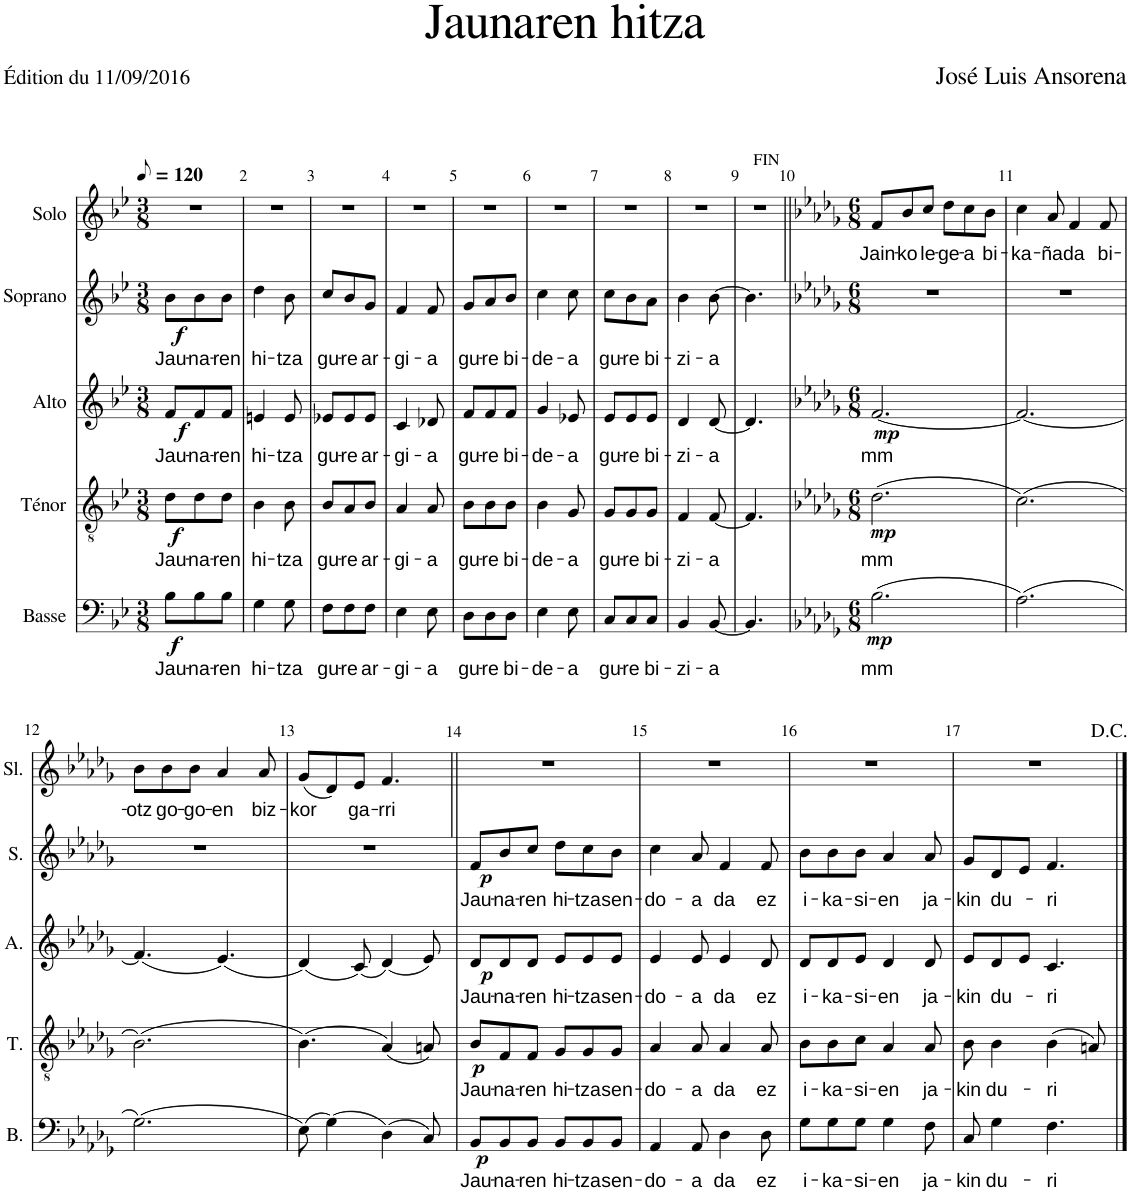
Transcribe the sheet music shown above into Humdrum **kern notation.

**kern	**text	**dynam	**kern	**text	**dynam	**kern	**text	**dynam	**kern	**text	**dynam	**kern	**text
*part5	*part5	*part5	*part4	*part4	*part4	*part3	*part3	*part3	*part2	*part2	*part2	*part1	*part1
*staff5	*staff5	*staff5	*staff4	*staff4	*staff4	*staff3	*staff3	*staff3	*staff2	*staff2	*staff2	*staff1	*staff1
*I"Basse	*	*	*I"Ténor	*	*	*I"Alto	*	*	*I"Soprano	*	*	*I"Solo	*
*I'B.	*	*	*I'T.	*	*	*I'A.	*	*	*I'S.	*	*	*I'Sl.	*
*clefF4	*	*	*clefGv2	*	*	*clefG2	*	*	*clefG2	*	*	*clefG2	*
*k[b-e-]	*	*	*k[b-e-]	*	*	*k[b-e-]	*	*	*k[b-e-]	*	*	*k[b-e-]	*
*M3/8	*	*	*M3/8	*	*	*M3/8	*	*	*M3/8	*	*	*M3/8	*
*MM60	*	*	*MM60	*	*	*MM60	*	*	*MM60	*	*	*MM60	*
=1	=1	=1	=1	=1	=1	=1	=1	=1	=1	=1	=1	=1	=1
!	!LO:LY:b	!LO:DY:b	!	!LO:LY:b	!LO:DY:b	!	!LO:LY:b	!LO:DY:b	!	!LO:LY:b	!LO:DY:b	!	!
8B-\L	Jau-	f	8d\L	Jau-	f	8f/L	Jau-	f	8b-\L	Jau-	f	4.r	.
!	!LO:LY:b	!	!	!LO:LY:b	!	!	!LO:LY:b	!	!	!LO:LY:b	!	!	!
8B-\	-na-	.	8d\	-na-	.	8f/	-na-	.	8b-\	-na-	.	.	.
!	!LO:LY:b	!	!	!LO:LY:b	!	!	!LO:LY:b	!	!	!LO:LY:b	!	!	!
8B-\J	-ren	.	8d\J	-ren	.	8f/J	-ren	.	8b-\J	-ren	.	.	.
=2	=2	=2	=2	=2	=2	=2	=2	=2	=2	=2	=2	=2	=2
!	!LO:LY:b	!	!	!LO:LY:b	!	!	!LO:LY:b	!	!	!LO:LY:b	!	!	!
4G\	hi-	.	4B-\	hi-	.	4en/	hi-	.	4dd\	hi-	.	4.r	.
!	!LO:LY:b	!	!	!LO:LY:b	!	!	!LO:LY:b	!	!	!LO:LY:b	!	!	!
8G\	-tza	.	8B-\	-tza	.	8e/	-tza	.	8b-\	-tza	.	.	.
=3	=3	=3	=3	=3	=3	=3	=3	=3	=3	=3	=3	=3	=3
!	!LO:LY:b	!	!	!LO:LY:b	!	!	!LO:LY:b	!	!	!LO:LY:b	!	!	!
8F\L	gu-	.	8B-/L	gu-	.	8e-X/L	gu-	.	8cc/L	gu-	.	4.r	.
!	!LO:LY:b	!	!	!LO:LY:b	!	!	!LO:LY:b	!	!	!LO:LY:b	!	!	!
8F\	-re	.	8A/	-re	.	8e-/	-re	.	8b-/	-re	.	.	.
!	!LO:LY:b	!	!	!LO:LY:b	!	!	!LO:LY:b	!	!	!LO:LY:b	!	!	!
8F\J	ar-	.	8B-/J	ar-	.	8e-/J	ar-	.	8g/J	ar-	.	.	.
=4	=4	=4	=4	=4	=4	=4	=4	=4	=4	=4	=4	=4	=4
!	!LO:LY:b	!	!	!LO:LY:b	!	!	!LO:LY:b	!	!	!LO:LY:b	!	!	!
4E-\	-gi-	.	4A/	-gi-	.	4c/	-gi-	.	4f/	-gi-	.	4.r	.
!	!LO:LY:b	!	!	!LO:LY:b	!	!	!LO:LY:b	!	!	!LO:LY:b	!	!	!
8E-\	-a	.	8A/	-a	.	8d-X/	-a	.	8f/	-a	.	.	.
=5	=5	=5	=5	=5	=5	=5	=5	=5	=5	=5	=5	=5	=5
!	!LO:LY:b	!	!	!LO:LY:b	!	!	!LO:LY:b	!	!	!LO:LY:b	!	!	!
8D\L	gu-	.	8B-\L	gu-	.	8f/L	gu-	.	8g/L	gu-	.	4.r	.
!	!LO:LY:b	!	!	!LO:LY:b	!	!	!LO:LY:b	!	!	!LO:LY:b	!	!	!
8D\	-re	.	8B-\	-re	.	8f/	-re	.	8a/	-re	.	.	.
!	!LO:LY:b	!	!	!LO:LY:b	!	!	!LO:LY:b	!	!	!LO:LY:b	!	!	!
8D\J	bi-	.	8B-\J	bi-	.	8f/J	bi-	.	8b-/J	bi-	.	.	.
=6	=6	=6	=6	=6	=6	=6	=6	=6	=6	=6	=6	=6	=6
!	!LO:LY:b	!	!	!LO:LY:b	!	!	!LO:LY:b	!	!	!LO:LY:b	!	!	!
4E-\	-de-	.	4B-\	-de-	.	4g/	-de-	.	4cc\	-de-	.	4.r	.
!	!LO:LY:b	!	!	!LO:LY:b	!	!	!LO:LY:b	!	!	!LO:LY:b	!	!	!
8E-\	-a	.	8G/	-a	.	8e-X/	-a	.	8cc\	-a	.	.	.
=7	=7	=7	=7	=7	=7	=7	=7	=7	=7	=7	=7	=7	=7
!	!LO:LY:b	!	!	!LO:LY:b	!	!	!LO:LY:b	!	!	!LO:LY:b	!	!	!
8C/L	gu-	.	8G/L	gu-	.	8e-/L	gu-	.	8cc\L	gu-	.	4.r	.
!	!LO:LY:b	!	!	!LO:LY:b	!	!	!LO:LY:b	!	!	!LO:LY:b	!	!	!
8C/	-re	.	8G/	-re	.	8e-/	-re	.	8b-\	-re	.	.	.
!	!LO:LY:b	!	!	!LO:LY:b	!	!	!LO:LY:b	!	!	!LO:LY:b	!	!	!
8C/J	bi-	.	8G/J	bi-	.	8e-/J	bi-	.	8a\J	bi-	.	.	.
=8	=8	=8	=8	=8	=8	=8	=8	=8	=8	=8	=8	=8	=8
!	!LO:LY:b	!	!	!LO:LY:b	!	!	!LO:LY:b	!	!	!LO:LY:b	!	!	!
4BB-/	-zi-	.	4F/	-zi-	.	4d/	-zi-	.	4b-\	-zi-	.	4.r	.
!	!LO:LY:b	!	!	!LO:LY:b	!	!	!LO:LY:b	!	!	!LO:LY:b	!	!	!
[8BB-/	-a	.	[8F/	-a	.	[8d/	-a	.	[8b-\	-a	.	.	.
=9	=9	=9	=9	=9	=9	=9	=9	=9	=9	=9	=9	=9	=9
!	!	!	!	!	!	!	!	!	!	!	!	!LO:TX:a:t=FIN	!
4.BB-/]	.	.	4.F/]	.	.	4.d/]	.	.	4.b-\]	.	.	4.r	.
=10||	=10||	=10||	=10||	=10||	=10||	=10||	=10||	=10||	=10||	=10||	=10||	=10||	=10||
*k[b-e-a-d-g-]	*	*	*k[b-e-a-d-g-]	*	*	*k[b-e-a-d-g-]	*	*	*k[b-e-a-d-g-]	*	*	*k[b-e-a-d-g-]	*
*M6/8	*	*	*M6/8	*	*	*M6/8	*	*	*M6/8	*	*	*M6/8	*
!	!LO:LY:b	!LO:DY:b	!	!LO:LY:b	!LO:DY:b	!	!LO:LY:b	!LO:DY:b	!	!	!	!	!LO:LY:b
(2.B-\	mm	mp	(2.d-\	mm	mp	[2.f/	mm	mp	2.r	.	.	8f/L	Jain-
!	!	!	!	!	!	!	!	!	!	!	!	!	!LO:LY:b
.	.	.	.	.	.	.	.	.	.	.	.	8b-/	-ko
!	!	!	!	!	!	!	!	!	!	!	!	!	!LO:LY:b
.	.	.	.	.	.	.	.	.	.	.	.	8cc/J	le-
!	!	!	!	!	!	!	!	!	!	!	!	!	!LO:LY:b
.	.	.	.	.	.	.	.	.	.	.	.	8dd-\L	-ge-
!	!	!	!	!	!	!	!	!	!	!	!	!	!LO:LY:b
.	.	.	.	.	.	.	.	.	.	.	.	8cc\	-a
!	!	!	!	!	!	!	!	!	!	!	!	!	!LO:LY:b
.	.	.	.	.	.	.	.	.	.	.	.	8b-\J	bi-
=11	=11	=11	=11	=11	=11	=11	=11	=11	=11	=11	=11	=11	=11
!	!	!	!	!	!	!	!	!	!	!	!	!	!LO:LY:b
(2.A-\)	.	.	(2.c\)	.	.	2.f/_	.	.	2.r	.	.	4cc\	-ka-
!	!	!	!	!	!	!	!	!	!	!	!	!	!LO:LY:b
.	.	.	.	.	.	.	.	.	.	.	.	8a-/	ña
!	!	!	!	!	!	!	!	!	!	!	!	!	!LO:LY:b
.	.	.	.	.	.	.	.	.	.	.	.	4f/	da
!	!	!	!	!	!	!	!	!	!	!	!	!	!LO:LY:b
.	.	.	.	.	.	.	.	.	.	.	.	8f/	bi-
!!LO:LB:g=z
=12	=12	=12	=12	=12	=12	=12	=12	=12	=12	=12	=12	=12	=12
!	!	!	!	!	!	!	!	!	!	!	!	!	!LO:LY:b
(2.G-\)	.	.	(2.B-\)	.	.	(4.f/]	.	.	2.r	.	.	8b-\L	-otz
!	!	!	!	!	!	!	!	!	!	!	!	!	!LO:LY:b
.	.	.	.	.	.	.	.	.	.	.	.	8b-\	go-
!	!	!	!	!	!	!	!	!	!	!	!	!	!LO:LY:b
.	.	.	.	.	.	.	.	.	.	.	.	8b-\J	-go-
!	!	!	!	!	!	!	!	!	!	!	!	!	!LO:LY:b
.	.	.	.	.	.	(4.e-/)	.	.	.	.	.	4a-/	-en
!	!	!	!	!	!	!	!	!	!	!	!	!	!LO:LY:b
.	.	.	.	.	.	.	.	.	.	.	.	8a-/	biz-
=13	=13	=13	=13	=13	=13	=13	=13	=13	=13	=13	=13	=13	=13
!	!	!	!	!	!	!	!	!	!	!	!	!	!LO:LY:b
(8E-\)	.	.	(4.B-\)	.	.	(4d-/)	.	.	2.r	.	.	(8g-/L	-kor
(4G-\)	.	.	.	.	.	.	.	.	.	.	.	8d-/)	.
!	!	!	!	!	!	!	!	!	!	!	!	!	!LO:LY:b
.	.	.	.	.	.	(8c/)	.	.	.	.	.	8e-/J	ga-
!	!	!	!	!	!	!	!	!	!	!	!	!	!LO:LY:b
(4D-\)	.	.	(4A-/)	.	.	(4d-/)	.	.	.	.	.	4.f/	-rri
8C/)	.	.	8An/)	.	.	8e-/)	.	.	.	.	.	.	.
=14||	=14||	=14||	=14||	=14||	=14||	=14||	=14||	=14||	=14||	=14||	=14||	=14||	=14||
!	!LO:LY:b	!LO:DY:b	!	!LO:LY:b	!LO:DY:b	!	!LO:LY:b	!LO:DY:b	!	!LO:LY:b	!LO:DY:b	!	!
8BB-/L	Jau-	p	8B-/L	Jau-	p	8d-/L	Jau-	p	8f/L	Jau-	p	2.r	.
!	!LO:LY:b	!	!	!LO:LY:b	!	!	!LO:LY:b	!	!	!LO:LY:b	!	!	!
8BB-/	-na-	.	8F/	-na-	.	8d-/	-na-	.	8b-/	-na-	.	.	.
!	!LO:LY:b	!	!	!LO:LY:b	!	!	!LO:LY:b	!	!	!LO:LY:b	!	!	!
8BB-/J	-ren	.	8F/J	-ren	.	8d-/J	-ren	.	8cc/J	-ren	.	.	.
!	!LO:LY:b	!	!	!LO:LY:b	!	!	!LO:LY:b	!	!	!LO:LY:b	!	!	!
8BB-/L	hi-	.	8G-/L	hi-	.	8e-/L	hi-	.	8dd-\L	hi-	.	.	.
!	!LO:LY:b	!	!	!LO:LY:b	!	!	!LO:LY:b	!	!	!LO:LY:b	!	!	!
8BB-/	-tza	.	8G-/	-tza	.	8e-/	-tza	.	8cc\	-tza	.	.	.
!	!LO:LY:b	!	!	!LO:LY:b	!	!	!LO:LY:b	!	!	!LO:LY:b	!	!	!
8BB-/J	sen-	.	8G-/J	sen-	.	8e-/J	sen-	.	8b-\J	sen-	.	.	.
=15	=15	=15	=15	=15	=15	=15	=15	=15	=15	=15	=15	=15	=15
!	!LO:LY:b	!	!	!LO:LY:b	!	!	!LO:LY:b	!	!	!LO:LY:b	!	!	!
4AA-/	-do-	.	4A-/	-do-	.	4e-/	-do-	.	4cc\	-do-	.	2.r	.
!	!LO:LY:b	!	!	!LO:LY:b	!	!	!LO:LY:b	!	!	!LO:LY:b	!	!	!
8AA-/	-a	.	8A-/	-a	.	8e-/	-a	.	8a-/	-a	.	.	.
!	!LO:LY:b	!	!	!LO:LY:b	!	!	!LO:LY:b	!	!	!LO:LY:b	!	!	!
4D-\	da	.	4A-/	da	.	4e-/	da	.	4f/	da	.	.	.
!	!LO:LY:b	!	!	!LO:LY:b	!	!	!LO:LY:b	!	!	!LO:LY:b	!	!	!
8D-\	ez	.	8A-/	ez	.	8d-/	ez	.	8f/	ez	.	.	.
=16	=16	=16	=16	=16	=16	=16	=16	=16	=16	=16	=16	=16	=16
!	!LO:LY:b	!	!	!LO:LY:b	!	!	!LO:LY:b	!	!	!LO:LY:b	!	!	!
8G-\L	i-	.	8B-\L	i-	.	8d-/L	i-	.	8b-\L	i-	.	2.r	.
!	!LO:LY:b	!	!	!LO:LY:b	!	!	!LO:LY:b	!	!	!LO:LY:b	!	!	!
8G-\	-ka-	.	8B-\	-ka-	.	8d-/	-ka-	.	8b-\	-ka-	.	.	.
!	!LO:LY:b	!	!	!LO:LY:b	!	!	!LO:LY:b	!	!	!LO:LY:b	!	!	!
8G-\J	-si-	.	8c\J	-si-	.	8e-/J	-si-	.	8b-\J	-si-	.	.	.
!	!LO:LY:b	!	!	!LO:LY:b	!	!	!LO:LY:b	!	!	!LO:LY:b	!	!	!
4G-\	-en	.	4A-/	-en	.	4d-/	-en	.	4a-/	-en	.	.	.
!	!LO:LY:b	!	!	!LO:LY:b	!	!	!LO:LY:b	!	!	!LO:LY:b	!	!	!
8F\	ja-	.	8A-/	ja-	.	8d-/	ja-	.	8a-/	ja-	.	.	.
=17	=17	=17	=17	=17	=17	=17	=17	=17	=17	=17	=17	=17	=17
!	!LO:LY:b	!	!	!LO:LY:b	!	!	!LO:LY:b	!	!	!LO:LY:b	!	!	!
8C/	-kin	.	8B-\	-kin	.	8e-/L	-kin	.	8g-/L	-kin	.	2.r	.
!	!LO:LY:b	!	!	!LO:LY:b	!	!	!LO:LY:b	!	!	!LO:LY:b	!	!	!
4G-\	du-	.	4B-\	du-	.	8d-/	du-	.	8d-/	du-	.	.	.
.	.	.	.	.	.	8e-/J	.	.	8e-/J	.	.	.	.
!	!LO:LY:b	!	!	!LO:LY:b	!	!	!LO:LY:b	!	!	!LO:LY:b	!	!	!
4.F\	-ri	.	(4B-\	-ri	.	4.c/	-ri	.	4.f/	-ri	.	.	.
.	.	.	8An/)	.	.	.	.	.	.	.	.	.	.
==	==	==	==	==	==	==	==	==	==	==	==	==	==
*-	*-	*-	*-	*-	*-	*-	*-	*-	*-	*-	*-	*-	*-
